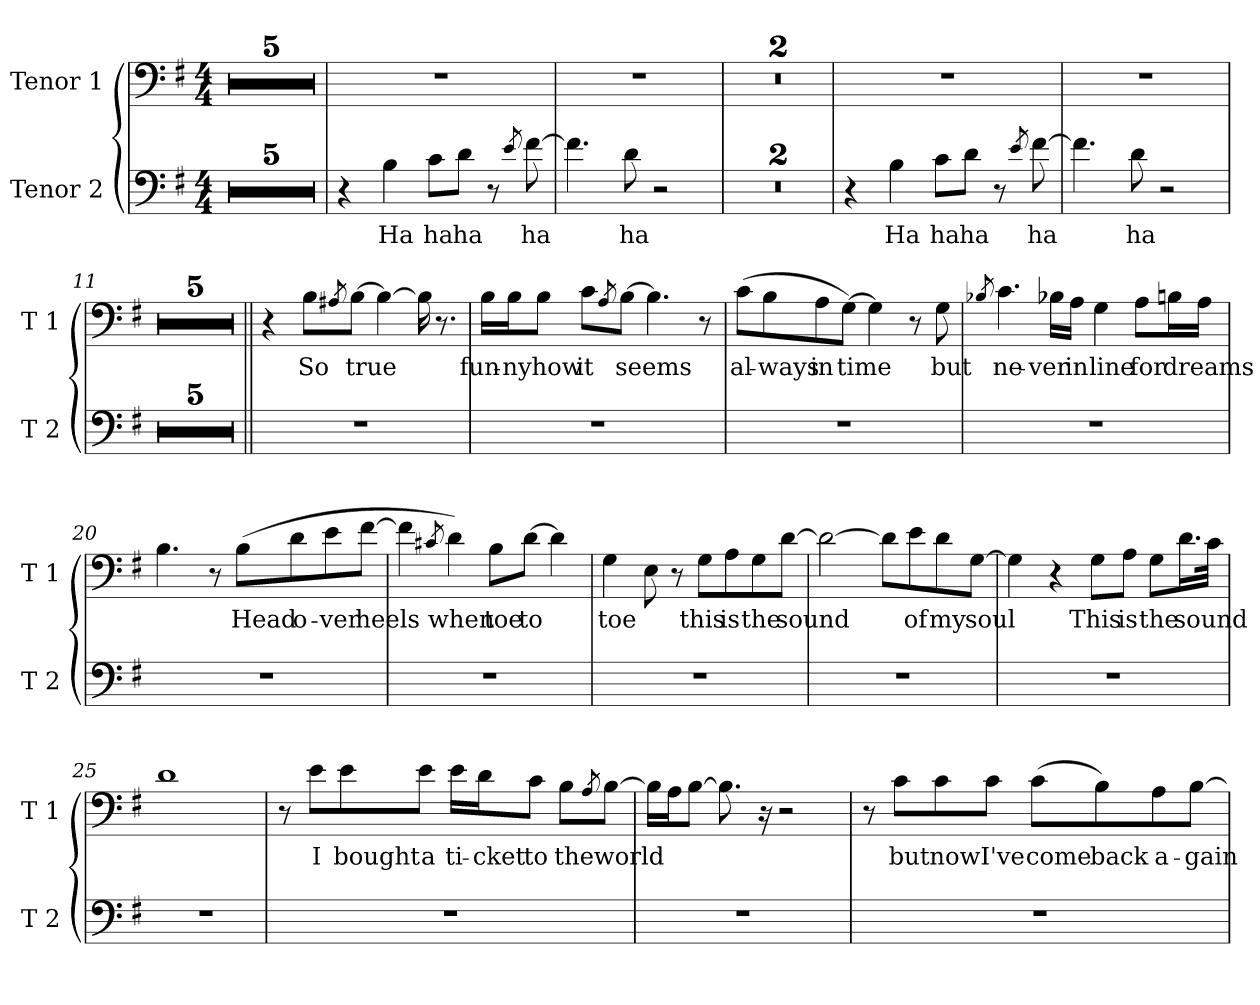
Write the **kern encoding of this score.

**kern	**text	**kern	**text
*part2	*part2	*part1	*part1
*staff2	*staff2	*staff1	*staff1
*I"Tenor 2	*	*I"Tenor 1	*
*I'T 2	*	*I'T 1	*
*clefF4	*	*clefF4	*
*k[f#]	*	*k[f#]	*
*G:	*	*G:	*
*M4/4	*	*M4/4	*
=	=	=	=
1r;<	.	1r;<	.
=1	=1	=1	=1
1r	.	1r	.
=2	=2	=2	=2
1r	.	1r	.
=3	=3	=3	=3
1r	.	1r	.
=4	=4	=4	=4
1r	.	1r	.
=5	=5	=5	=5
4r	.	1r	.
!	!LO:LY:b	!	!
4B\	Ha	.	.
!	!LO:LY:b	!	!
8c\L	ha	.	.
!	!LO:LY:b	!	!
8d\J	ha	.	.
8r	.	.	.
8qe/	.	.	.
!	!LO:LY:b	!	!
[8f#\	ha	.	.
=6	=6	=6	=6
4.f#\]	.	1r	.
!	!LO:LY:b	!	!
8d\	ha	.	.
2r	.	.	.
=7	=7	=7	=7
1r	.	1r	.
=8	=8	=8	=8
1r	.	1r	.
=9	=9	=9	=9
4r	.	1r	.
!	!LO:LY:b	!	!
4B\	Ha	.	.
!	!LO:LY:b	!	!
8c\L	ha	.	.
!	!LO:LY:b	!	!
8d\J	ha	.	.
8r	.	.	.
8qe/	.	.	.
!	!LO:LY:b	!	!
[8f#\	ha	.	.
=10	=10	=10	=10
4.f#\]	.	1r	.
!	!LO:LY:b	!	!
8d\	ha	.	.
2r	.	.	.
=11	=11	=11	=11
1r	.	1r	.
=12	=12	=12	=12
1r	.	1r	.
=13	=13	=13	=13
1r	.	1r	.
=14	=14	=14	=14
1r	.	1r	.
=15	=15	=15	=15
1r	.	1r	.
=16||	=16||	=16||	=16||
1r	.	4r	.
!	!	!	!LO:LY:b
.	.	8B\L	So
.	.	8qA#X/	.
!	!	!	!LO:LY:b
.	.	[8B\J	true
.	.	4B\_	.
.	.	16B\]	.
.	.	8.r	.
=17	=17	=17	=17
!	!	!	!LO:LY:b
1r	.	16B\LL	fun-
!	!	!	!LO:LY:b
.	.	16B\J	-ny
!	!	!	!LO:LY:b
.	.	8B\J	how
!	!	!	!LO:LY:b
.	.	8c\L	it
.	.	8qA/	.
!	!	!	!LO:LY:b
.	.	[8B\J	seems
.	.	4.B\]	.
.	.	8r	.
=18	=18	=18	=18
!	!	!	!LO:LY:b
1r	.	(>8c\L	al-
!	!	!	!LO:LY:b
.	.	8B\	-ways
!	!	!	!LO:LY:b
.	.	8A\	in
!	!	!	!LO:LY:b
.	.	[8G\J)	time
.	.	4G\]	.
.	.	8r	.
!	!	!	!LO:LY:b
.	.	8G\	but
=19	=19	=19	=19
.	.	8qB-X/	.
!	!	!	!LO:LY:b
1r	.	4.c\	ne-
!	!	!	!LO:LY:b
.	.	16B-\LL	-ver
!	!	!	!LO:LY:b
.	.	16A\JJ	in
!	!	!	!LO:LY:b
.	.	4G\	line
!	!	!	!LO:LY:b
.	.	8A\L	for
!	!	!	!LO:LY:b
.	.	16Bn\L	dreams
.	.	16A\JJ	.
=20	=20	=20	=20
1r	.	4.B\	.
.	.	8r	.
!	!	!	!LO:LY:b
.	.	(>8B\L	Head
!	!	!	!LO:LY:b
.	.	8d\	o-
!	!	!	!LO:LY:b
.	.	8e\	-ver
!	!	!	!LO:LY:b
.	.	[8f#\J	heels
=21	=21	=21	=21
1r	.	4f#\]	.
.	.	8qc#X/	.
!	!	!	!LO:LY:b
.	.	4d\)	when
!	!	!	!LO:LY:b
.	.	8B\L	toe
!	!	!	!LO:LY:b
.	.	[8d\J	to
.	.	4d\]	.
=22	=22	=22	=22
!	!	!	!LO:LY:b
1r	.	4G\	toe
.	.	8E\	.
.	.	8r	.
!	!	!	!LO:LY:b
.	.	8G\L	this
!	!	!	!LO:LY:b
.	.	8A\	is
!	!	!	!LO:LY:b
.	.	8G\	the
!	!	!	!LO:LY:b
.	.	[8d\J	sound
=23	=23	=23	=23
1r	.	2d\_	.
.	.	8d\L]	.
!	!	!	!LO:LY:b
.	.	8e\	of
!	!	!	!LO:LY:b
.	.	8d\	my
!	!	!	!LO:LY:b
.	.	[8G\J	soul
=24	=24	=24	=24
1r	.	4G\]	.
.	.	4r	.
!	!	!	!LO:LY:b
.	.	8G\L	This
!	!	!	!LO:LY:b
.	.	8A\J	is
!	!	!	!LO:LY:b
.	.	8G\L	the
!	!	!	!LO:LY:b
.	.	16.d\L	sound
.	.	32c\JJk	.
=25	=25	=25	=25
1r	.	1d	.
=26	=26	=26	=26
1r	.	8r	.
!	!	!	!LO:LY:b
.	.	8e\L	I
!	!	!	!LO:LY:b
.	.	8e\	bought
!	!	!	!LO:LY:b
.	.	8e\J	a
!	!	!	!LO:LY:b
.	.	16e\LL	ti-
!	!	!	!LO:LY:b
.	.	16d\J	-cket
!	!	!	!LO:LY:b
.	.	8c\J	to
!	!	!	!LO:LY:b
.	.	8B\L	the
.	.	8qA/	.
!	!	!	!LO:LY:b
.	.	[8B\J	world
=27	=27	=27	=27
1r	.	16B\LL]	.
.	.	16A\J	.
.	.	[8B\J	.
.	.	8.B\]	.
.	.	16r	.
.	.	2r	.
=28	=28	=28	=28
1r	.	8r	.
!	!	!	!LO:LY:b
.	.	8c\L	but
!	!	!	!LO:LY:b
.	.	8c\	now
!	!	!	!LO:LY:b
.	.	8c\J	I've
!	!	!	!LO:LY:b
.	.	(>8c\L	come
!	!	!	!LO:LY:b
.	.	8B\)	back
!	!	!	!LO:LY:b
.	.	8A\	a-
!	!	!	!LO:LY:b
.	.	[8B\J	-gain
=	=	=	=
*-	*-	*-	*-
